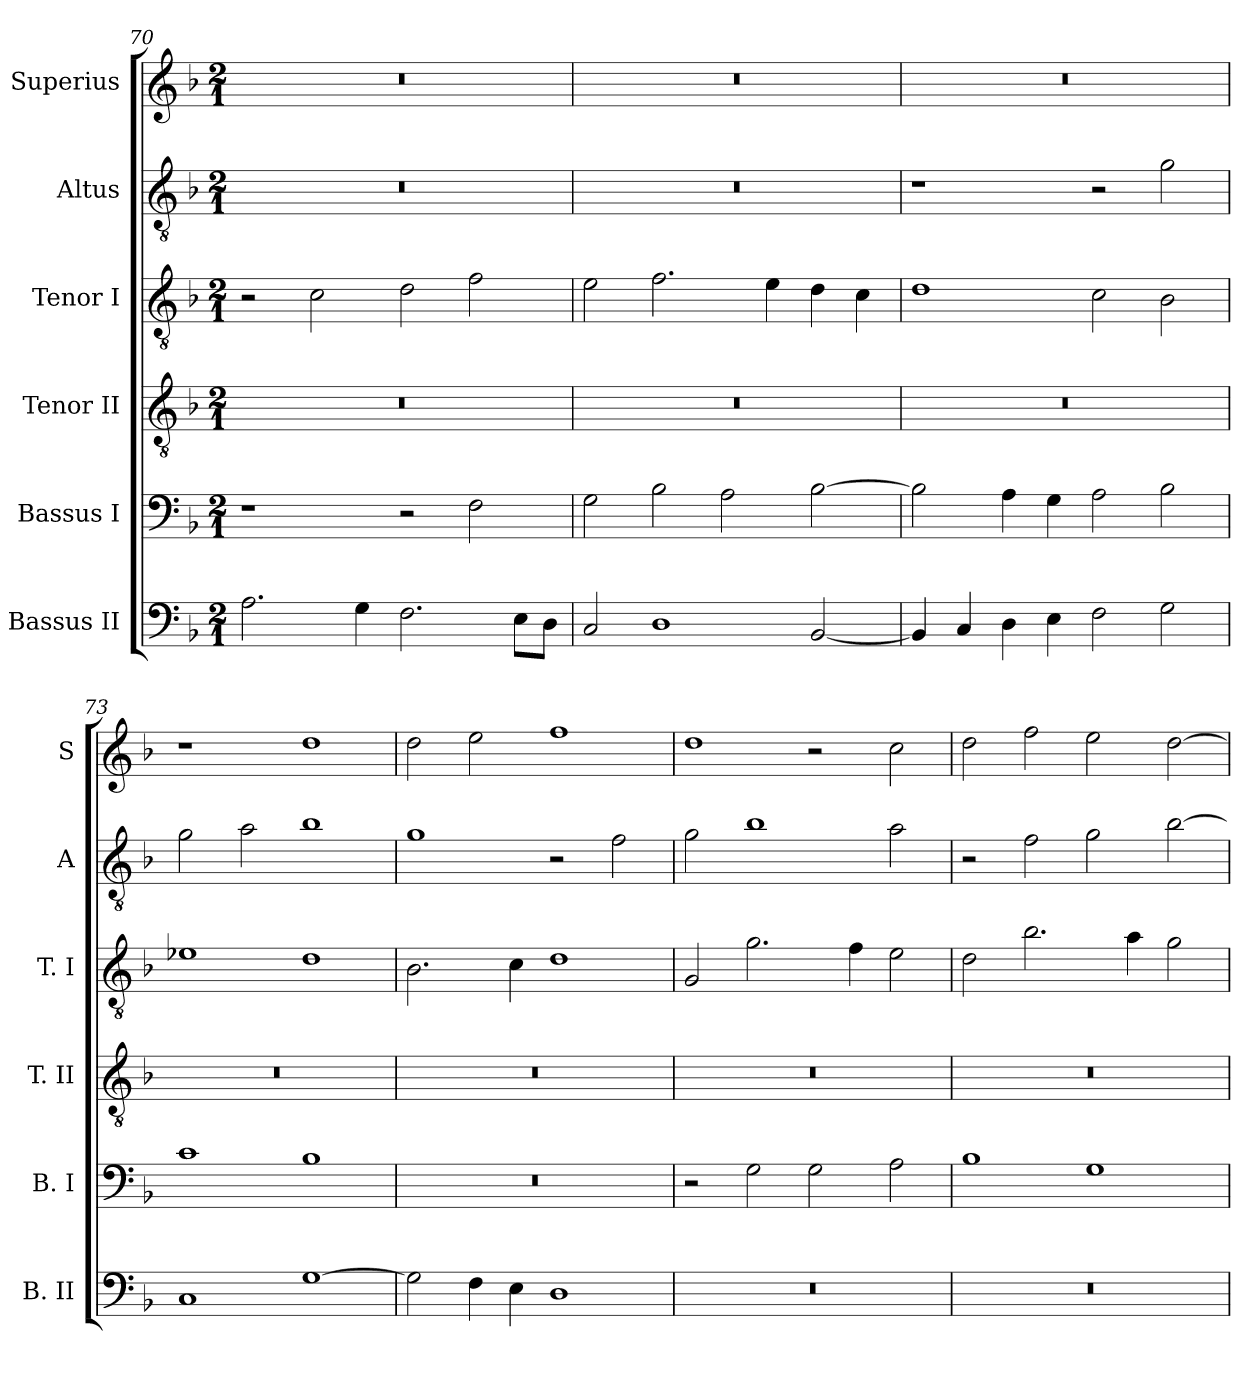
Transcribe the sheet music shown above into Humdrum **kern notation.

**kern	**kern	**kern	**kern	**kern	**kern
*part6	*part5	*part4	*part3	*part2	*part1
*staff6	*staff5	*staff4	*staff3	*staff2	*staff1
*I"Bassus II	*I"Bassus I	*I"Tenor II	*I"Tenor I	*I"Altus	*I"Superius
*I'B. II	*I'B. I	*I'T. II	*I'T. I	*I'A	*I'S
*clefF4	*clefF4	*clefGv2	*clefGv2	*clefGv2	*clefG2
*k[b-]	*k[b-]	*k[b-]	*k[b-]	*k[b-]	*k[b-]
*F:	*F:	*F:	*F:	*F:	*F:
*M2/1	*M2/1	*M2/1	*M2/1	*M2/1	*M2/1
=70	=70	=70	=70	=70	=70
2.A	1r	0r	2r	0r	0r
.	.	.	2c	.	.
4G	.	.	.	.	.
2.F	2r	.	2d	.	.
.	2F	.	2f	.	.
8EL	.	.	.	.	.
8DJ	.	.	.	.	.
=71	=71	=71	=71	=71	=71
2C	2G	0r	2e	0r	0r
1D	2B-	.	2.f	.	.
.	2A	.	.	.	.
.	.	.	4e	.	.
[2BB-	[2B-	.	4d	.	.
.	.	.	4c	.	.
=72	=72	=72	=72	=72	=72
4BB-]	2B-]	0r	1d	1r	0r
4C	.	.	.	.	.
4D	4A	.	.	.	.
4E	4G	.	.	.	.
2F	2A	.	2c	2r	.
2G	2B-	.	2B-	2g	.
=73	=73	=73	=73	=73	=73
1C	1c	0r	1e-X	2g	1r
.	.	.	.	2a	.
[1G	1B-	.	1d	1b-	1dd
=74	=74	=74	=74	=74	=74
2G]	0r	0r	2.B-	1g	2dd
4F	.	.	.	.	2ee
4E	.	.	4c	.	.
1D	.	.	1d	2r	1ff
.	.	.	.	2f	.
=75	=75	=75	=75	=75	=75
0r	2r	0r	2G	2g	1dd
.	2G	.	2.g	1b-	.
.	2G	.	.	.	2r
.	.	.	4f	.	.
.	2A	.	2e	2a	2cc
=76	=76	=76	=76	=76	=76
0r	1B-	0r	2d	2r	2dd
.	.	.	2.b-	2f	2ff
.	1G	.	.	2g	2ee
.	.	.	4a	.	.
.	.	.	2g	[2b-	[2dd
=	=	=	=	=	=
*-	*-	*-	*-	*-	*-
